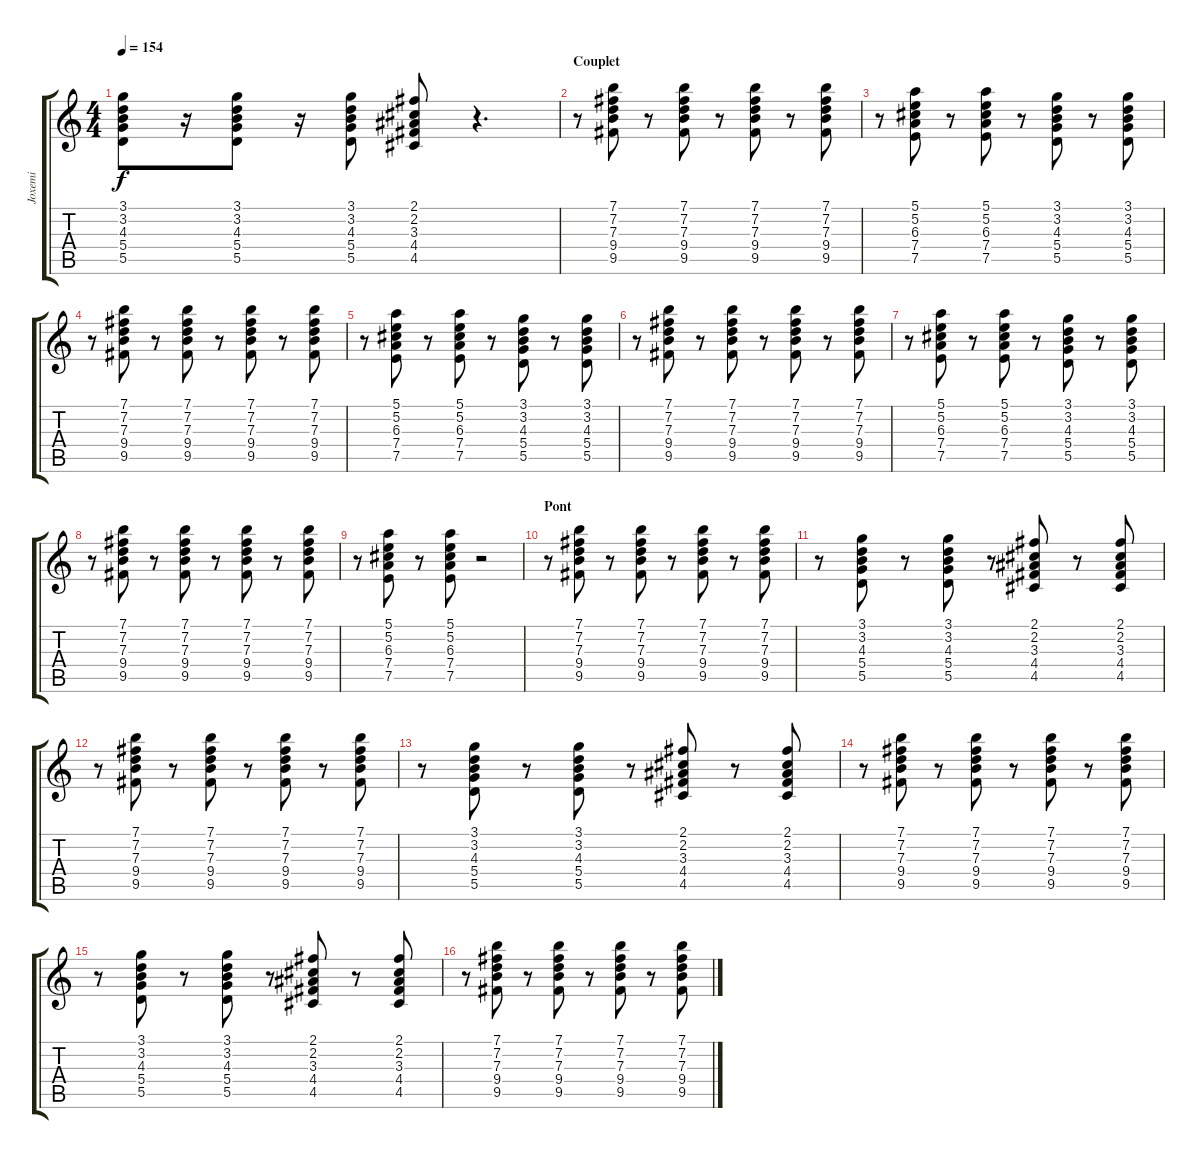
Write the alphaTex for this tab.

\track ("Joxemi" "Joxemi") {instrument distortionguitar}
\staff {score tabs}
\tuning (E4 B3 G3 D3 A2 E2) {hide}
\ts (4 4)
\tempo 154
\clef g2
\ks c
(3.1 3.2 4.3 5.4 5.5).8{dy f} r.16 (3.1 3.2 4.3 5.4 5.5).8 r.16 (3.1 3.2 4.3 5.4 5.5).8 (2.1 2.2 3.3 4.4 4.5).8 r.4{d} |
\section ("" "Couplet")
r.8 (7.1 7.2 7.3 9.4 9.5).8 r.8 (7.1 7.2 7.3 9.4 9.5).8 r.8 (7.1 7.2 7.3 9.4 9.5).8 r.8 (7.1 7.2 7.3 9.4 9.5).8 |
r.8 (5.1 5.2 6.3 7.4 7.5).8 r.8 (5.1 5.2 6.3 7.4 7.5).8 r.8 (3.1 3.2 4.3 5.4 5.5).8 r.8 (3.1 3.2 4.3 5.4 5.5).8 |
r.8 (7.1 7.2 7.3 9.4 9.5).8 r.8 (7.1 7.2 7.3 9.4 9.5).8 r.8 (7.1 7.2 7.3 9.4 9.5).8 r.8 (7.1 7.2 7.3 9.4 9.5).8 |
r.8 (5.1 5.2 6.3 7.4 7.5).8 r.8 (5.1 5.2 6.3 7.4 7.5).8 r.8 (3.1 3.2 4.3 5.4 5.5).8 r.8 (3.1 3.2 4.3 5.4 5.5).8 |
r.8 (7.1 7.2 7.3 9.4 9.5).8 r.8 (7.1 7.2 7.3 9.4 9.5).8 r.8 (7.1 7.2 7.3 9.4 9.5).8 r.8 (7.1 7.2 7.3 9.4 9.5).8 |
r.8 (5.1 5.2 6.3 7.4 7.5).8 r.8 (5.1 5.2 6.3 7.4 7.5).8 r.8 (3.1 3.2 4.3 5.4 5.5).8 r.8 (3.1 3.2 4.3 5.4 5.5).8 |
r.8 (7.1 7.2 7.3 9.4 9.5).8 r.8 (7.1 7.2 7.3 9.4 9.5).8 r.8 (7.1 7.2 7.3 9.4 9.5).8 r.8 (7.1 7.2 7.3 9.4 9.5).8 |
r.8 (5.1 5.2 6.3 7.4 7.5).8 r.8 (5.1 5.2 6.3 7.4 7.5).8 r.2 |
\section ("" "Pont")
r.8 (7.1 7.2 7.3 9.4 9.5).8 r.8 (7.1 7.2 7.3 9.4 9.5).8 r.8 (7.1 7.2 7.3 9.4 9.5).8 r.8 (7.1 7.2 7.3 9.4 9.5).8 |
r.8 (3.1 3.2 4.3 5.4 5.5).8 r.8 (3.1 3.2 4.3 5.4 5.5).8 r.8 (2.1 2.2 3.3 4.4 4.5).8 r.8 (2.1 2.2 3.3 4.4 4.5).8 |
r.8 (7.1 7.2 7.3 9.4 9.5).8 r.8 (7.1 7.2 7.3 9.4 9.5).8 r.8 (7.1 7.2 7.3 9.4 9.5).8 r.8 (7.1 7.2 7.3 9.4 9.5).8 |
r.8 (3.1 3.2 4.3 5.4 5.5).8 r.8 (3.1 3.2 4.3 5.4 5.5).8 r.8 (2.1 2.2 3.3 4.4 4.5).8 r.8 (2.1 2.2 3.3 4.4 4.5).8 |
r.8 (7.1 7.2 7.3 9.4 9.5).8 r.8 (7.1 7.2 7.3 9.4 9.5).8 r.8 (7.1 7.2 7.3 9.4 9.5).8 r.8 (7.1 7.2 7.3 9.4 9.5).8 |
r.8 (3.1 3.2 4.3 5.4 5.5).8 r.8 (3.1 3.2 4.3 5.4 5.5).8 r.8 (2.1 2.2 3.3 4.4 4.5).8 r.8 (2.1 2.2 3.3 4.4 4.5).8 |
r.8 (7.1 7.2 7.3 9.4 9.5).8 r.8 (7.1 7.2 7.3 9.4 9.5).8 r.8 (7.1 7.2 7.3 9.4 9.5).8 r.8 (7.1 7.2 7.3 9.4 9.5).8
